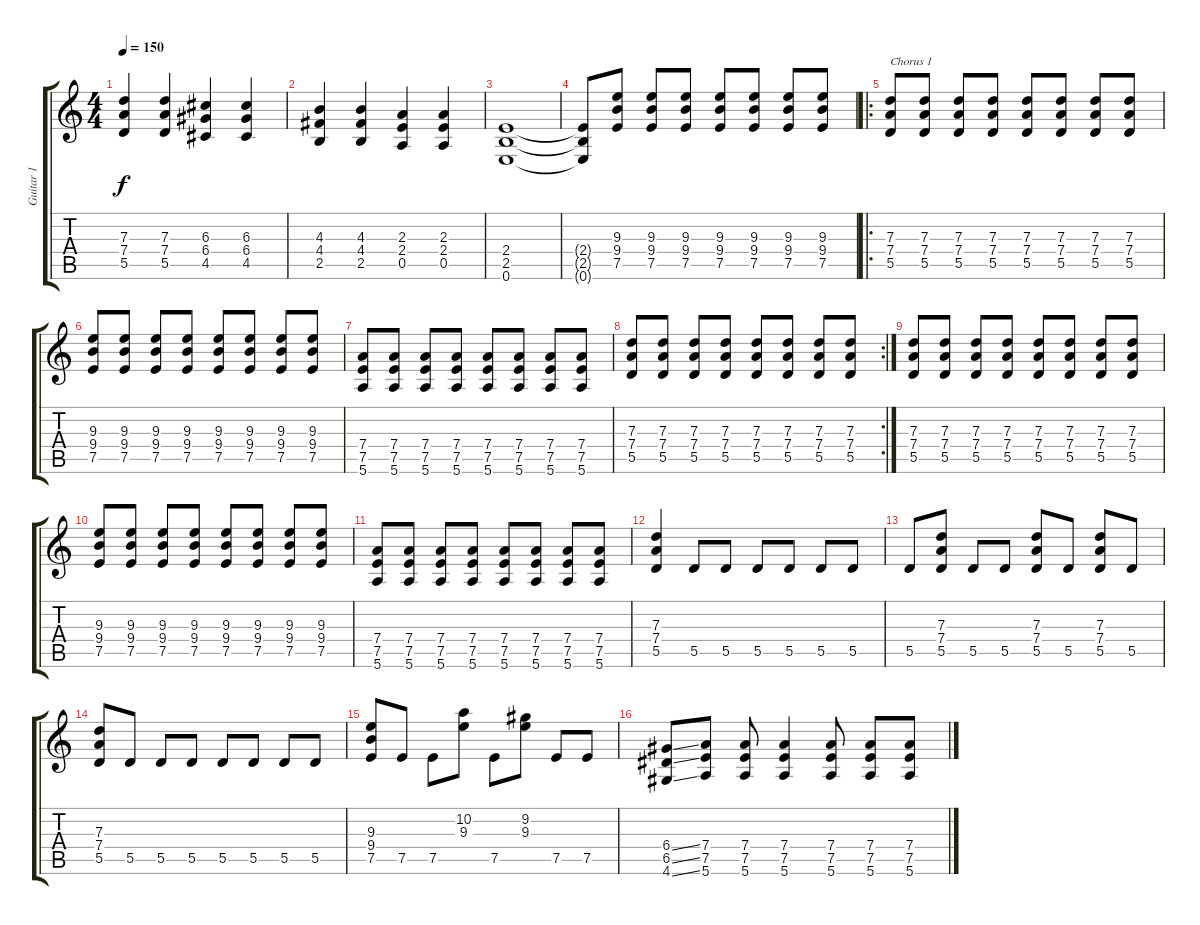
\track ("Guitar 1" "Guitar 1") {instrument overdrivenguitar}
\staff {score tabs}
\tuning (E4 B3 G3 D3 A2 E2) {hide}
\ts (4 4)
\tempo 150
\clef g2
\ks c
(7.3 7.4 5.5).4{dy f} (7.3 7.4 5.5).4 (6.3 6.4 4.5).4 (6.3 6.4 4.5).4 |
(4.3 4.4 2.5).4 (4.3 4.4 2.5).4 (2.3 2.4 0.5).4 (2.3 2.4 0.5).4 |
(2.4 2.5 0.6).1 |
(2.4{t} 2.5{t} 0.6{t}).8 (9.3 9.4 7.5).8 (9.3 9.4 7.5).8 (9.3 9.4 7.5).8 (9.3 9.4 7.5).8 (9.3 9.4 7.5).8 (9.3 9.4 7.5).8 (9.3 9.4 7.5).8 |
\ro
(7.3 7.4 5.5).8{txt "Chorus 1"} (7.3 7.4 5.5).8 (7.3 7.4 5.5).8 (7.3 7.4 5.5).8 (7.3 7.4 5.5).8 (7.3 7.4 5.5).8 (7.3 7.4 5.5).8 (7.3 7.4 5.5).8 |
(9.3 9.4 7.5).8 (9.3 9.4 7.5).8 (9.3 9.4 7.5).8 (9.3 9.4 7.5).8 (9.3 9.4 7.5).8 (9.3 9.4 7.5).8 (9.3 9.4 7.5).8 (9.3 9.4 7.5).8 |
(7.4 7.5 5.6).8 (7.4 7.5 5.6).8 (7.4 7.5 5.6).8 (7.4 7.5 5.6).8 (7.4 7.5 5.6).8 (7.4 7.5 5.6).8 (7.4 7.5 5.6).8 (7.4 7.5 5.6).8 |
\rc 2
(7.3 7.4 5.5).8 (7.3 7.4 5.5).8 (7.3 7.4 5.5).8 (7.3 7.4 5.5).8 (7.3 7.4 5.5).8 (7.3 7.4 5.5).8 (7.3 7.4 5.5).8 (7.3 7.4 5.5).8 |
(7.3 7.4 5.5).8 (7.3 7.4 5.5).8 (7.3 7.4 5.5).8 (7.3 7.4 5.5).8 (7.3 7.4 5.5).8 (7.3 7.4 5.5).8 (7.3 7.4 5.5).8 (7.3 7.4 5.5).8 |
(9.3 9.4 7.5).8 (9.3 9.4 7.5).8 (9.3 9.4 7.5).8 (9.3 9.4 7.5).8 (9.3 9.4 7.5).8 (9.3 9.4 7.5).8 (9.3 9.4 7.5).8 (9.3 9.4 7.5).8 |
(7.4 7.5 5.6).8 (7.4 7.5 5.6).8 (7.4 7.5 5.6).8 (7.4 7.5 5.6).8 (7.4 7.5 5.6).8 (7.4 7.5 5.6).8 (7.4 7.5 5.6).8 (7.4 7.5 5.6).8 |
(7.3 7.4 5.5).4 5.5.8 5.5.8 5.5.8 5.5.8 5.5.8 5.5.8 |
5.5.8 (7.3 7.4 5.5).8 5.5.8 5.5.8 (7.3 7.4 5.5).8 5.5.8 (7.3 7.4 5.5).8 5.5.8 |
(7.3 7.4 5.5).8 5.5.8 5.5.8 5.5.8 5.5.8 5.5.8 5.5.8 5.5.8 |
(9.3 9.4 7.5).8 7.5.8 7.5.8 (10.2 9.3).8 7.5.8 (9.2 9.3).8 7.5.8 7.5.8 |
(6.4{ss} 6.5{ss} 4.6{ss}).8 (7.4 7.5 5.6).8 (7.4 7.5 5.6).8 (7.4 7.5 5.6).4 (7.4 7.5 5.6).8 (7.4 7.5 5.6).8 (7.4 7.5 5.6).8
